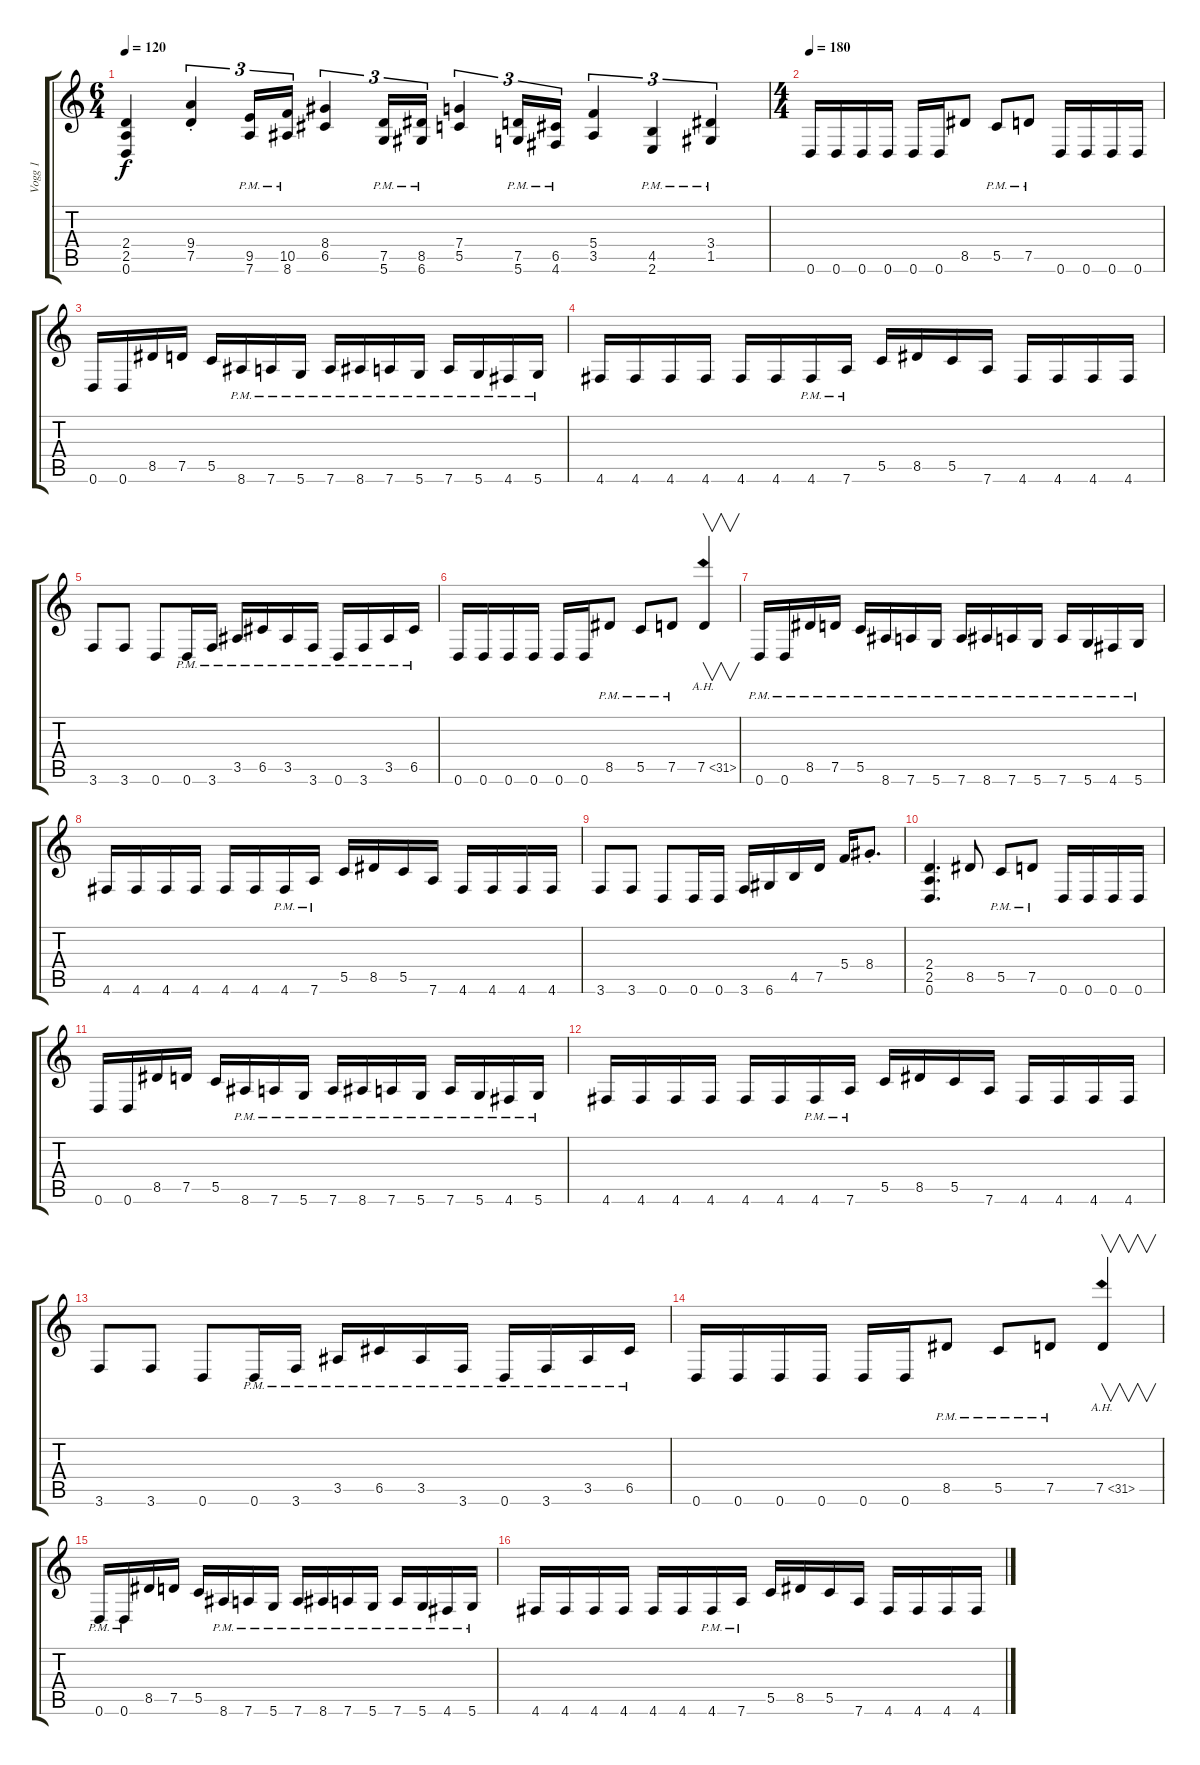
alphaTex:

\track ("Vogg 1" "Vogg 1") {instrument distortionguitar}
\staff {score tabs}
\tuning (D4 A3 F3 C3 G2 D2) {hide}
\ts (6 4)
\tempo 120
\clef g2
\ks c
(2.4 2.5 0.6).4{dy f instrument distortionguitar} (9.4{st} 7.5{st}).4{tu (3 2)} (9.5{pm} 7.6{pm}).16{tu (3 2)} (10.5{pm} 8.6{pm}).16{tu (3 2)} (8.4 6.5).4{tu (3 2)} (7.5{pm} 5.6{pm}).16{tu (3 2)} (8.5{pm} 6.6{pm}).16{tu (3 2)} (7.4 5.5).4{tu (3 2)} (7.5{pm} 5.6{pm}).16{tu (3 2)} (6.5{pm} 4.6{pm}).16{tu (3 2)} (5.4 3.5).4{tu (3 2)} (4.5{pm} 2.6{pm}).4{tu (3 2)} (3.4{pm} 1.5{pm}).4{tu (3 2)} |
\ts (4 4)
\tempo 180
0.6.16 0.6.16 0.6.16 0.6.16 0.6.16 0.6.16 8.5.8 5.5{pm}.8 7.5{pm}.8 0.6.16 0.6.16 0.6.16 0.6.16 |
0.6.16 0.6.16 8.5.16 7.5.16 5.5.16 8.6{pm}.16 7.6{pm}.16 5.6{pm}.16 7.6{pm}.16 8.6{pm}.16 7.6{pm}.16 5.6{pm}.16 7.6{pm}.16 5.6{pm}.16 4.6{pm}.16 5.6{pm}.16 |
4.6.16 4.6.16 4.6.16 4.6.16 4.6.16 4.6.16 4.6{pm}.16 7.6{pm}.16 5.5.16 8.5.16 5.5.16 7.6.16 4.6.16 4.6.16 4.6.16 4.6.16 |
3.6.8 3.6.8 0.6.8 0.6{pm}.16 3.6{pm}.16 3.5{pm}.16 6.5{pm}.16 3.5{pm}.16 3.6{pm}.16 0.6{pm}.16 3.6{pm}.16 3.5{pm}.16 6.5{pm}.16 |
0.6.16 0.6.16 0.6.16 0.6.16 0.6.16 0.6.16 8.5{pm}.8 5.5{pm}.8 7.5{pm}.8 7.5{ah 24}.4{v} |
0.6{pm}.16 0.6{pm}.16 8.5{pm}.16 7.5{pm}.16 5.5{pm}.16 8.6{pm}.16 7.6{pm}.16 5.6{pm}.16 7.6{pm}.16 8.6{pm}.16 7.6{pm}.16 5.6{pm}.16 7.6{pm}.16 5.6{pm}.16 4.6{pm}.16 5.6{pm}.16 |
4.6.16 4.6.16 4.6.16 4.6.16 4.6.16 4.6.16 4.6{pm}.16 7.6{pm}.16 5.5.16 8.5.16 5.5.16 7.6.16 4.6.16 4.6.16 4.6.16 4.6.16 |
3.6.8 3.6.8 0.6.8 0.6.16 0.6.16 3.6.16 6.6.16 4.5.16 7.5.16 5.4.16 8.4{st}.8{d} |
(2.4 2.5 0.6).4{d} 8.5.8 5.5{pm}.8 7.5{pm}.8 0.6.16 0.6.16 0.6.16 0.6.16 |
0.6.16 0.6.16 8.5.16 7.5.16 5.5.16 8.6{pm}.16 7.6{pm}.16 5.6{pm}.16 7.6{pm}.16 8.6{pm}.16 7.6{pm}.16 5.6{pm}.16 7.6{pm}.16 5.6{pm}.16 4.6{pm}.16 5.6{pm}.16 |
4.6.16 4.6.16 4.6.16 4.6.16 4.6.16 4.6.16 4.6{pm}.16 7.6{pm}.16 5.5.16 8.5.16 5.5.16 7.6.16 4.6.16 4.6.16 4.6.16 4.6.16 |
3.6.8 3.6.8 0.6.8 0.6{pm}.16 3.6{pm}.16 3.5{pm}.16 6.5{pm}.16 3.5{pm}.16 3.6{pm}.16 0.6{pm}.16 3.6{pm}.16 3.5{pm}.16 6.5{pm}.16 |
0.6.16 0.6.16 0.6.16 0.6.16 0.6.16 0.6.16 8.5{pm}.8 5.5{pm}.8 7.5{pm}.8 7.5{ah 24}.4{v} |
0.6{pm}.16 0.6{pm}.16 8.5.16 7.5.16 5.5.16 8.6{pm}.16 7.6{pm}.16 5.6{pm}.16 7.6{pm}.16 8.6{pm}.16 7.6{pm}.16 5.6{pm}.16 7.6{pm}.16 5.6{pm}.16 4.6{pm}.16 5.6{pm}.16 |
4.6.16 4.6.16 4.6.16 4.6.16 4.6.16 4.6.16 4.6{pm}.16 7.6{pm}.16 5.5.16 8.5.16 5.5.16 7.6.16 4.6.16 4.6.16 4.6.16 4.6.16
